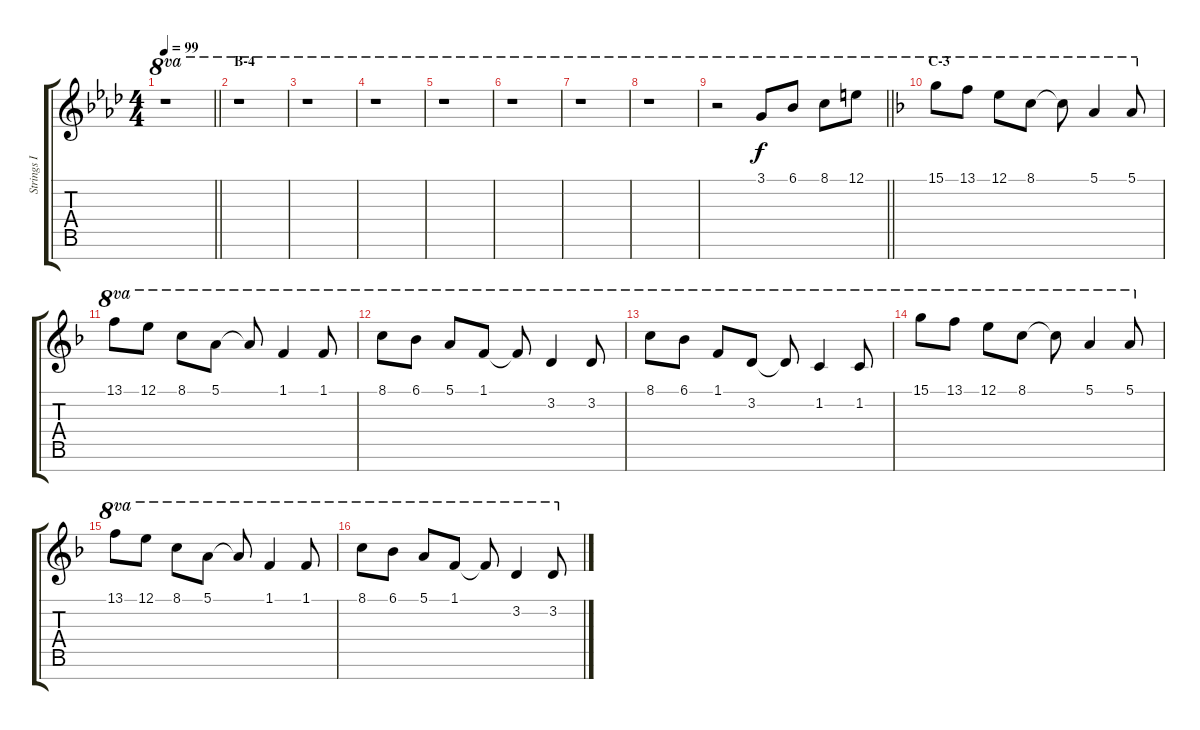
\track ("Strings I" "Strings I") {instrument stringensemble1}
\staff {score tabs}
\tuning (E5 B4 G4 D4 A3 E3 B2) {hide}
\ts (4 4)
\tempo 99
\clef g2
\barLineRight lightlight
\ks ab
r.1{ot 8va dy f} |
\section ("" "B-4")
r.1{ot 8va} |
r.1{ot 8va} |
r.1{ot 8va} |
r.1{ot 8va} |
r.1{ot 8va} |
r.1{ot 8va} |
r.1{ot 8va} |
\barLineRight lightlight
r.2{ot 8va} 3.1.8{ot 8va} 6.1.8{ot 8va} 8.1.8{ot 8va} 12.1.8{ot 8va} |
\section ("" "C-3")
\ks f
15.1.8{ot 8va} 13.1.8{ot 8va} 12.1.8{ot 8va} 8.1.8{ot 8va} 8.1{t}.8{ot 8va} 5.1.4{ot 8va} 5.1.8{ot 8va} |
13.1.8{ot 8va} 12.1.8{ot 8va} 8.1.8{ot 8va} 5.1.8{ot 8va} 5.1{t}.8{ot 8va} 1.1.4{ot 8va} 1.1.8{ot 8va} |
8.1.8{ot 8va} 6.1.8{ot 8va} 5.1.8{ot 8va} 1.1.8{ot 8va} 1.1{t}.8{ot 8va} 3.2.4{ot 8va} 3.2.8{ot 8va} |
8.1.8{ot 8va} 6.1.8{ot 8va} 1.1.8{ot 8va} 3.2.8{ot 8va} 3.2{t}.8{ot 8va} 1.2.4{ot 8va} 1.2.8{ot 8va} |
15.1.8{ot 8va} 13.1.8{ot 8va} 12.1.8{ot 8va} 8.1.8{ot 8va} 8.1{t}.8{ot 8va} 5.1.4{ot 8va} 5.1.8{ot 8va} |
13.1.8{ot 8va} 12.1.8{ot 8va} 8.1.8{ot 8va} 5.1.8{ot 8va} 5.1{t}.8{ot 8va} 1.1.4{ot 8va} 1.1.8{ot 8va} |
8.1.8{ot 8va} 6.1.8{ot 8va} 5.1.8{ot 8va} 1.1.8{ot 8va} 1.1{t}.8{ot 8va} 3.2.4{ot 8va} 3.2.8{ot 8va}
